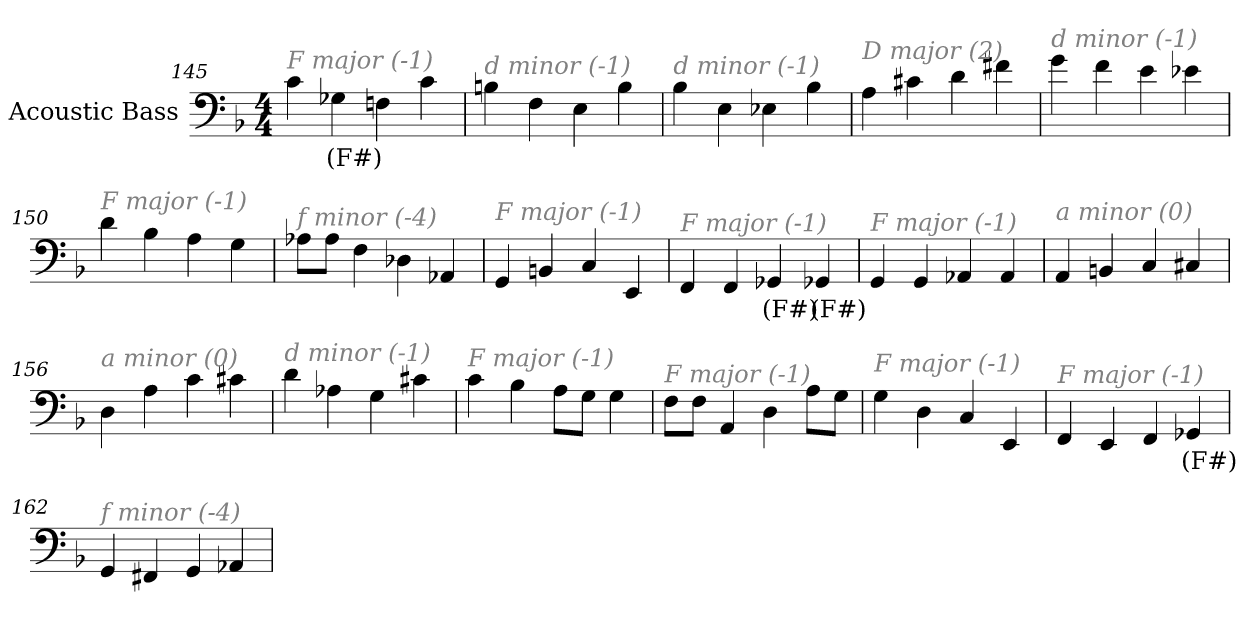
**kern	**text
*part1	*part1
*staff1	*staff1
*I"Acoustic Bass	*
*clefF4	*
*ITrd7c12	*
*k[b-]	*
*F:	*
*M4/4	*
=145	=145
!LO:TX:i:color=#808080:t=F major (-1)	!
4C	.
4GG-Xi	(F#)
4FFn	.
4C	.
=146	=146
!LO:TX:i:color=#808080:t=d minor (-1)	!
4BBn	.
4FF	.
4EE	.
4BB	.
=147	=147
!LO:TX:i:color=#808080:t=d minor (-1)	!
4BB-	.
4EE	.
4EE-X	.
4BB-	.
=148	=148
!LO:TX:i:color=#808080:t=D major (2)	!
4AA	.
4C#X	.
4D	.
4F#X	.
=149	=149
!LO:TX:i:color=#808080:t=d minor (-1)	!
4G	.
4F	.
4E	.
4E-X	.
=150	=150
!LO:TX:i:color=#808080:t=F major (-1)	!
4D	.
4BB-	.
4AA	.
4GG	.
=151	=151
!LO:TX:i:color=#808080:t=f minor (-4)	!
8AA-XL	.
8AA-J	.
4FF	.
4DD-X	.
4AAA-X	.
=152	=152
!LO:TX:i:color=#808080:t=F major (-1)	!
4GGG	.
4BBBn	.
4CC	.
4EEE	.
=153	=153
!LO:TX:i:color=#808080:t=F major (-1)	!
4FFF	.
4FFF	.
4GGG-Xi	(F#)
4GGG-Xi	(F#)
=154	=154
!LO:TX:i:color=#808080:t=F major (-1)	!
4GGG	.
4GGG	.
4AAA-X	.
4AAA-	.
=155	=155
!LO:TX:i:color=#808080:t=a minor (0)	!
4AAA	.
4BBBn	.
4CC	.
4CC#X	.
=156	=156
!LO:TX:i:color=#808080:t=a minor (0)	!
4DD	.
4AA	.
4C	.
4C#X	.
=157	=157
!LO:TX:i:color=#808080:t=d minor (-1)	!
4D	.
4AA-X	.
4GG	.
4C#X	.
=158	=158
!LO:TX:i:color=#808080:t=F major (-1)	!
4C	.
4BB-	.
8AAL	.
8GGJ	.
4GG	.
=159	=159
!LO:TX:i:color=#808080:t=F major (-1)	!
8FFL	.
8FFJ	.
4AAA	.
4DD	.
8AAL	.
8GGJ	.
=160	=160
!LO:TX:i:color=#808080:t=F major (-1)	!
4GG	.
4DD	.
4CC	.
4EEE	.
=161	=161
!LO:TX:i:color=#808080:t=F major (-1)	!
4FFF	.
4EEE	.
4FFF	.
4GGG-Xi	(F#)
=162	=162
!LO:TX:i:color=#808080:t=f minor (-4)	!
4GGG	.
4FFF#X	.
4GGG	.
4AAA-X	.
=	=
*-	*-
